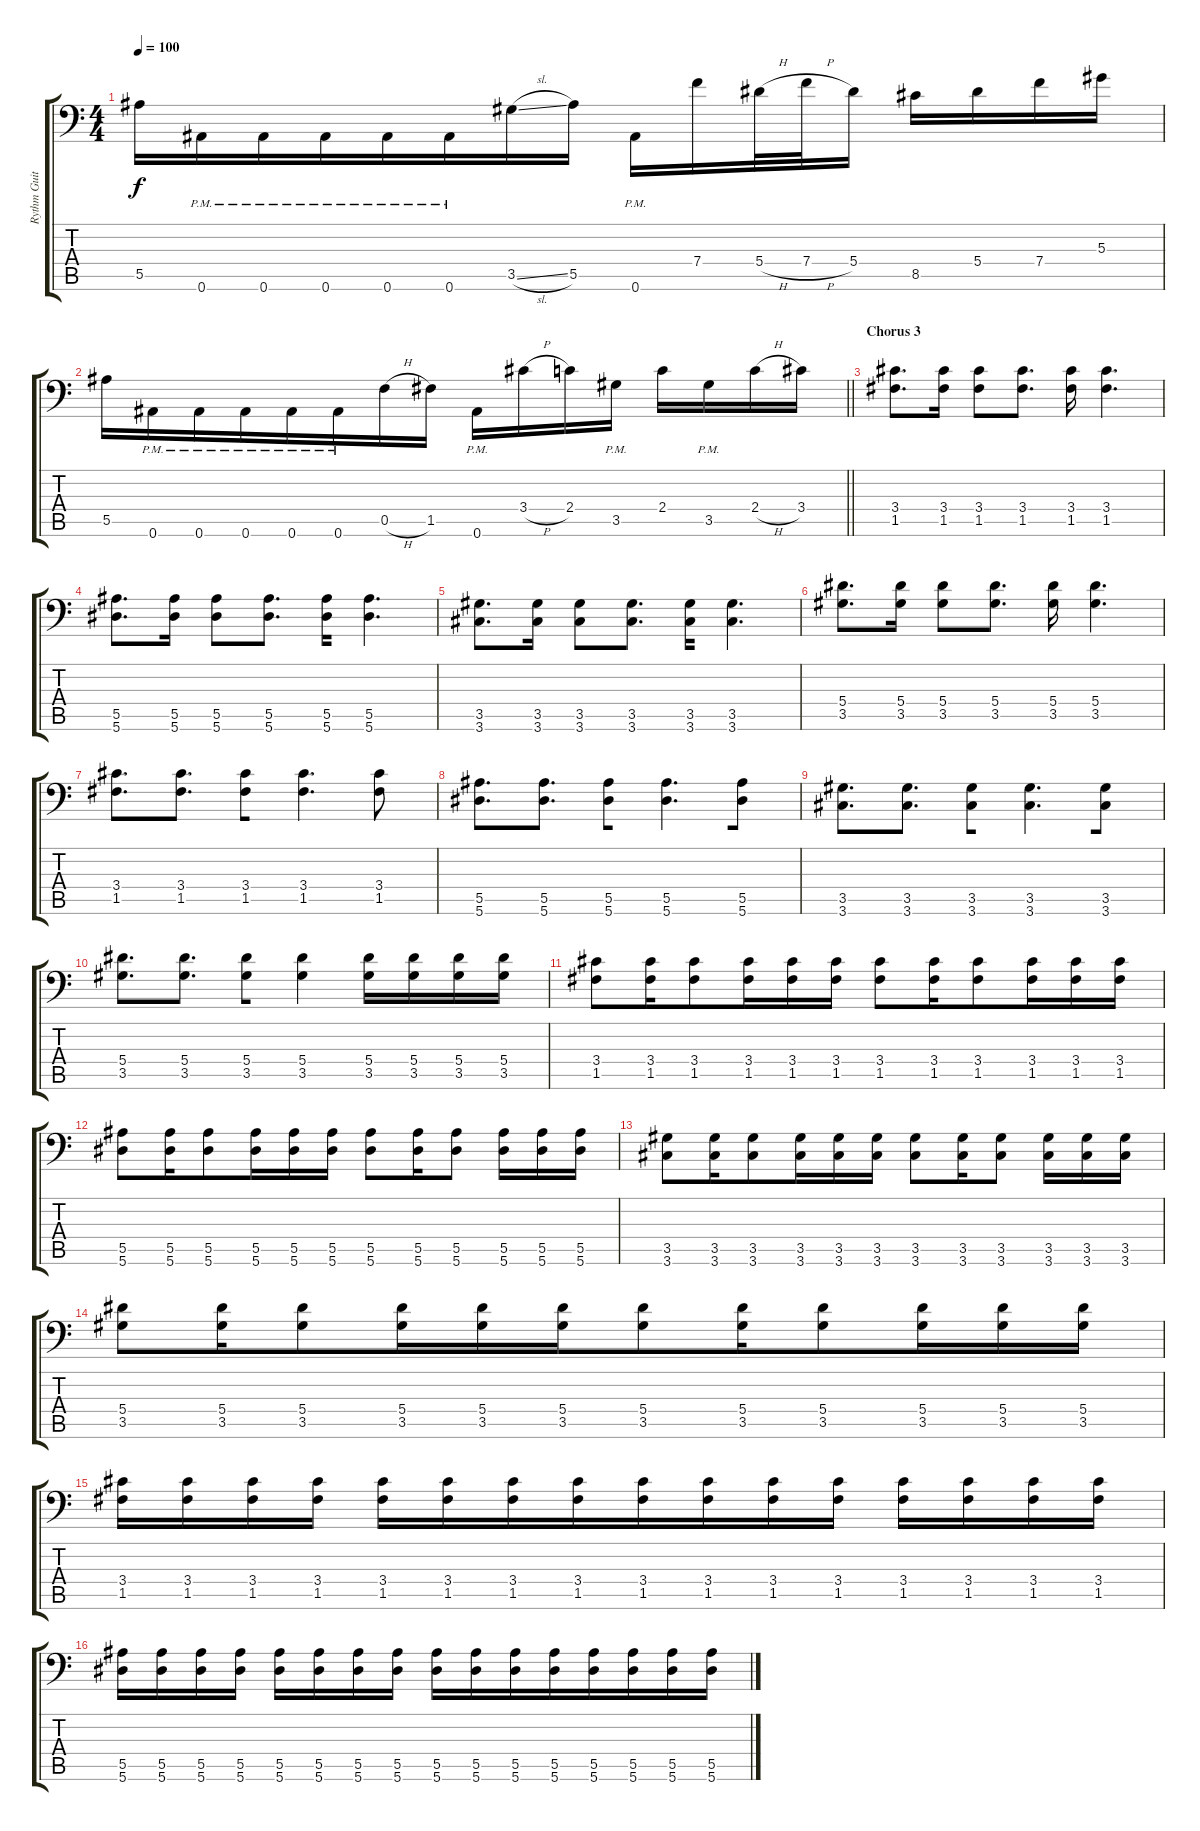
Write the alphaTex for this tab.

\track ("Rythm Guitar 1" "Rythm Guit") {instrument distortionguitar}
\staff {score tabs}
\tuning (C4 G3 Eb3 Bb2 F2 Bb1) {hide}
\ts (4 4)
\tempo 100
\clef f4
\ks c
5.5.16{dy f} 0.6{pm}.16 0.6{pm}.16 0.6{pm}.16{beam merge} 0.6{pm}.16{beam merge} 0.6{pm}.16 3.5{sl}.16 5.5.16 0.6{pm}.16 7.4.16{beam merge} 5.4{h}.32 7.4{h}.32{beam merge} 5.4.16 8.5.16 5.4.16 7.4.16 5.3.16 |
\barLineRight lightlight
5.5.16 0.6{pm}.16 0.6{pm}.16 0.6{pm}.16{beam merge} 0.6{pm}.16{beam merge} 0.6{pm}.16 0.5{h}.16 1.5.16 0.6{pm}.16 3.4{h}.16 2.4.16{beam merge} 3.5{pm}.16 2.4.16 3.5{pm}.16 2.4{h}.16 3.4.16 |
\section ("" "Chorus 3")
(3.4 1.5).8{d} (3.4 1.5).16 (3.4 1.5).8{beam merge} (3.4 1.5).8{d} (3.4 1.5).16 (3.4 1.5).4{d} |
(5.5 5.6).8{d beam merge} (5.5 5.6).16 (5.5 5.6).8{beam merge} (5.5 5.6).8{d} (5.5 5.6).16{beam merge} (5.5 5.6).4{d} |
(3.5 3.6).8{d beam merge} (3.5 3.6).16 (3.5 3.6).8{beam merge} (3.5 3.6).8{d} (3.5 3.6).16{beam merge} (3.5 3.6).4{d} |
(5.4 3.5).8{d} (5.4 3.5).16 (5.4 3.5).8{beam merge} (5.4 3.5).8{d} (5.4 3.5).16 (5.4 3.5).4{d} |
(3.4 1.5).8{d} (3.4 1.5).8{d} (3.4 1.5).8{beam merge} (3.4 1.5).4{d} (3.4 1.5).8 |
(5.5 5.6).8{d beam merge} (5.5 5.6).8{d} (5.5 5.6).8{beam merge} (5.5 5.6).4{d beam merge} (5.5 5.6).8 |
(3.5 3.6).8{d beam merge} (3.5 3.6).8{d} (3.5 3.6).8{beam merge} (3.5 3.6).4{d beam merge} (3.5 3.6).8 |
(5.4 3.5).8{d} (5.4 3.5).8{d} (5.4 3.5).8{beam merge} (5.4 3.5).4 (5.4 3.5).16 (5.4 3.5).16 (5.4 3.5).16 (5.4 3.5).16 |
(3.4 1.5).8 (3.4 1.5).16 (3.4 1.5).8{beam merge} (3.4 1.5).16 (3.4 1.5).16 (3.4 1.5).16 (3.4 1.5).8{beam merge} (3.4 1.5).16{beam merge} (3.4 1.5).8{beam merge} (3.4 1.5).16 (3.4 1.5).16{beam merge} (3.4 1.5).16 |
(5.5 5.6).8{beam merge} (5.5 5.6).16 (5.5 5.6).8{beam merge} (5.5 5.6).16 (5.5 5.6).16{beam merge} (5.5 5.6).16 (5.5 5.6).8{beam merge} (5.5 5.6).16 (5.5 5.6).8 (5.5 5.6).16 (5.5 5.6).16{beam merge} (5.5 5.6).16 |
(3.5 3.6).8{beam merge} (3.5 3.6).16 (3.5 3.6).8{beam merge} (3.5 3.6).16 (3.5 3.6).16{beam merge} (3.5 3.6).16 (3.5 3.6).8{beam merge} (3.5 3.6).16 (3.5 3.6).8 (3.5 3.6).16 (3.5 3.6).16{beam merge} (3.5 3.6).16 |
(5.4 3.5).8 (5.4 3.5).16 (5.4 3.5).8{beam merge} (5.4 3.5).16 (5.4 3.5).16 (5.4 3.5).16{beam merge} (5.4 3.5).8 (5.4 3.5).16{beam merge} (5.4 3.5).8{beam merge} (5.4 3.5).16 (5.4 3.5).16{beam merge} (5.4 3.5).16 |
(3.4 1.5).16 (3.4 1.5).16 (3.4 1.5).16{beam merge} (3.4 1.5).16 (3.4 1.5).16 (3.4 1.5).16 (3.4 1.5).16{beam merge} (3.4 1.5).16{beam merge} (3.4 1.5).16{beam merge} (3.4 1.5).16 (3.4 1.5).16{beam merge} (3.4 1.5).16 (3.4 1.5).16{beam merge} (3.4 1.5).16 (3.4 1.5).16{beam merge} (3.4 1.5).16 |
(5.5 5.6).16{beam merge} (5.5 5.6).16 (5.5 5.6).16{beam merge} (5.5 5.6).16 (5.5 5.6).16{beam merge} (5.5 5.6).16 (5.5 5.6).16{beam merge} (5.5 5.6).16 (5.5 5.6).16 (5.5 5.6).16 (5.5 5.6).16{beam merge} (5.5 5.6).16{beam merge} (5.5 5.6).16 (5.5 5.6).16{beam merge} (5.5 5.6).16 (5.5 5.6).16
